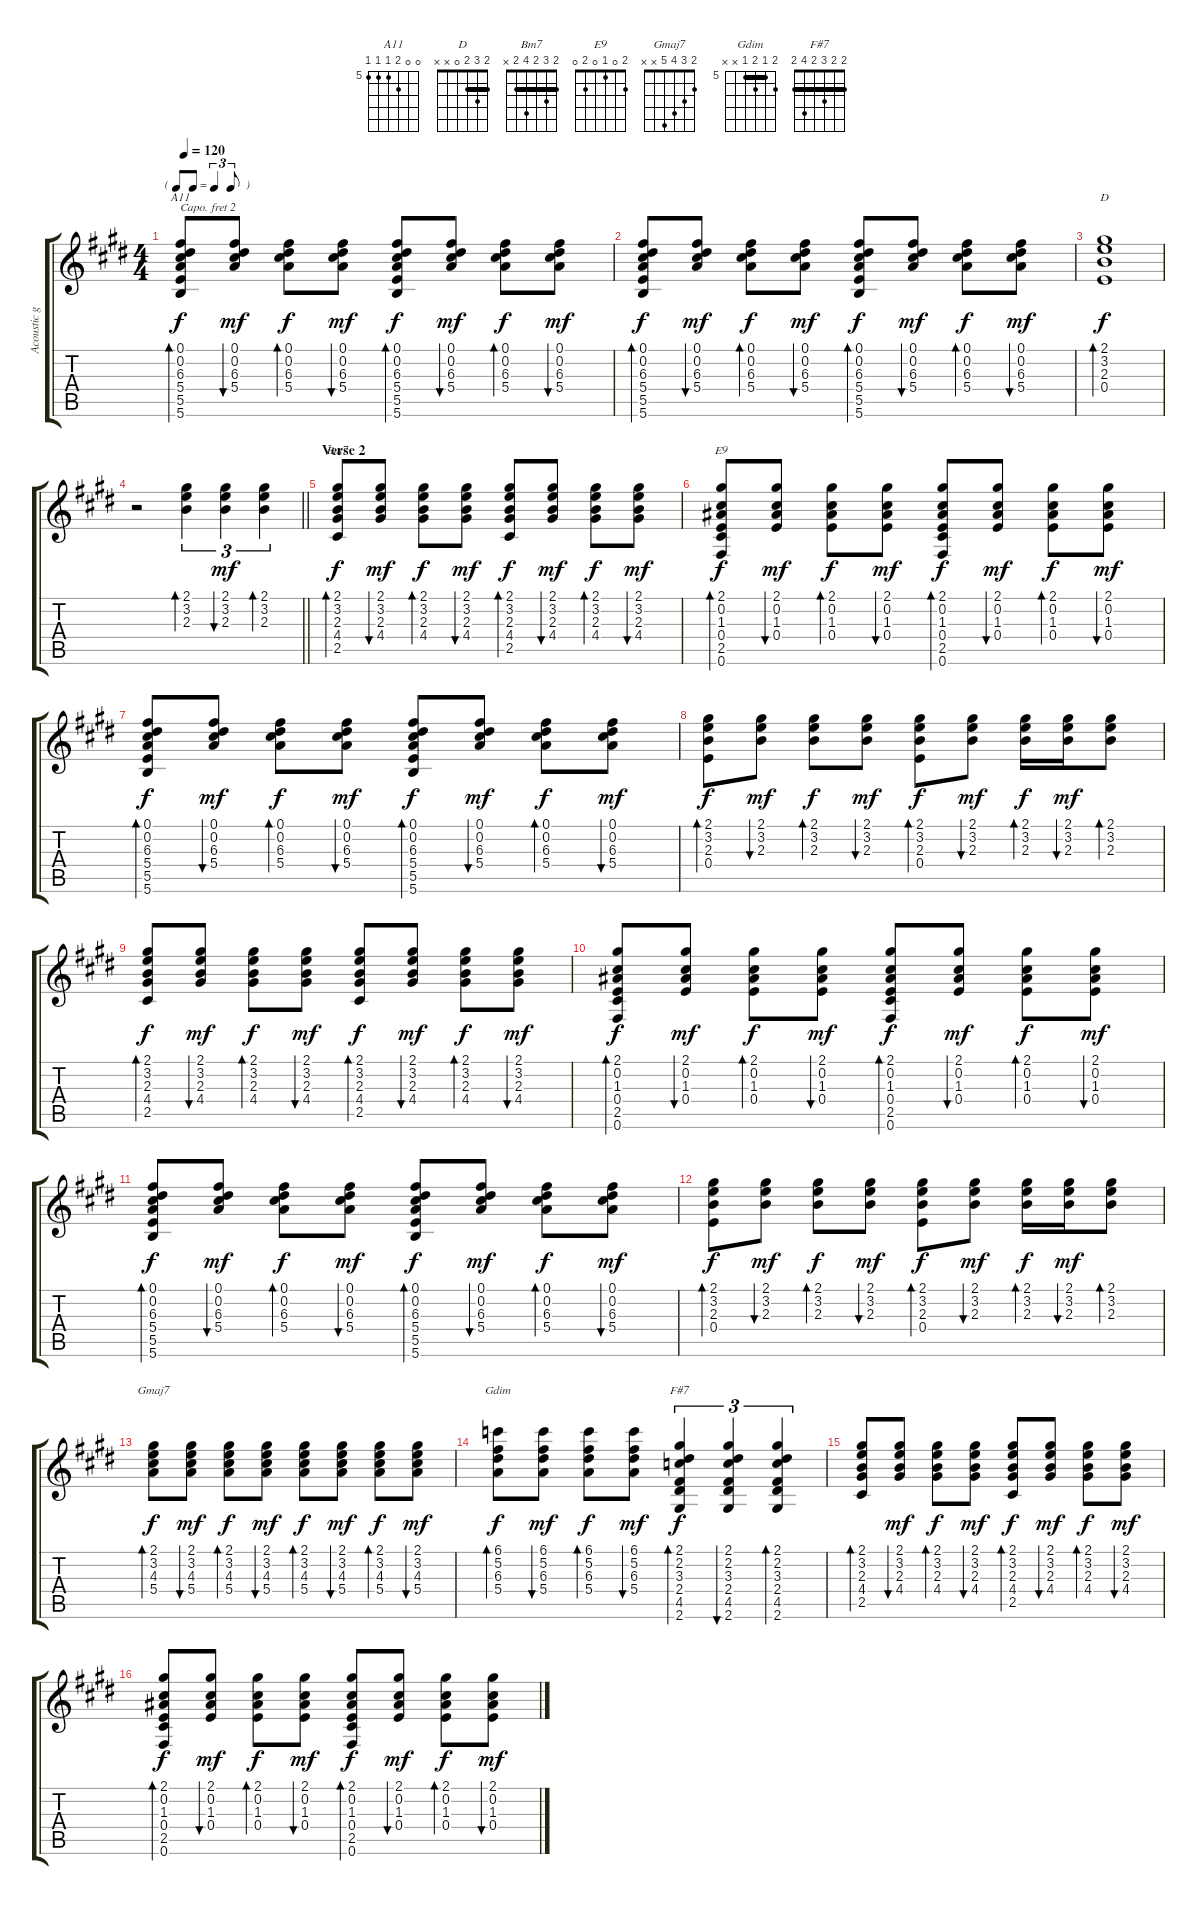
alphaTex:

\track ("Acoustic guitar (Capo II)" "Acoustic g") {instrument acousticguitarsteel}
\staff {score tabs}
\capo 2
\tuning (E4 B3 G3 D3 A2 E2) {hide}
\chord ("A11" 0 0 6 5 5 5) {firstfret 5}
\chord ("D" 2 3 2 0 x x) {barre 2}
\chord ("Bm7" 2 3 2 4 2 x) {barre 2}
\chord ("E9" 2 0 1 0 2 0)
\chord ("Gmaj7" 2 3 4 5 x x)
\chord ("Gdim" 6 5 6 5 x x) {firstfret 5 barre 5}
\chord ("F#7" 2 2 3 2 4 2) {barre 2}
\ts (4 4)
\tf triplet8th
\tempo 120
\clef g2
\ks e
(0.1 0.2 6.3 5.4 5.5 5.6).8{bd 60 ch "A11" dy f} (0.1 0.2 6.3 5.4).8{bu 60 dy mf} (0.1 0.2 6.3 5.4).8{bd 60 dy f} (0.1 0.2 6.3 5.4).8{bu 60 dy mf} (0.1 0.2 6.3 5.4 5.5 5.6).8{bd 60 dy f} (0.1 0.2 6.3 5.4).8{bu 60 dy mf} (0.1 0.2 6.3 5.4).8{bd 60 dy f} (0.1 0.2 6.3 5.4).8{bu 60 dy mf} |
(0.1 0.2 6.3 5.4 5.5 5.6).8{bd 60 dy f} (0.1 0.2 6.3 5.4).8{bu 60 dy mf} (0.1 0.2 6.3 5.4).8{bd 60 dy f} (0.1 0.2 6.3 5.4).8{bu 60 dy mf} (0.1 0.2 6.3 5.4 5.5 5.6).8{bd 60 dy f} (0.1 0.2 6.3 5.4).8{bu 60 dy mf} (0.1 0.2 6.3 5.4).8{bd 60 dy f} (0.1 0.2 6.3 5.4).8{bu 60 dy mf} |
(2.1 3.2 2.3 0.4).1{bd 60 ch "D" dy f} |
\barLineRight lightlight
r.2 (2.1 3.2 2.3).4{tu (3 2) bd 60} (2.1 3.2 2.3).4{tu (3 2) bu 60 dy mf} (2.1 3.2 2.3).4{tu (3 2) bd 60} |
\section ("" "Verse 2")
(2.1 3.2 2.3 4.4 2.5).8{bd 60 ch "Bm7" dy f} (2.1 3.2 2.3 4.4).8{bu 60 dy mf} (2.1 3.2 2.3 4.4).8{bd 60 dy f} (2.1 3.2 2.3 4.4).8{bu 60 dy mf} (2.1 3.2 2.3 4.4 2.5).8{bd 60 dy f} (2.1 3.2 2.3 4.4).8{bu 60 dy mf} (2.1 3.2 2.3 4.4).8{bd 60 dy f} (2.1 3.2 2.3 4.4).8{bu 60 dy mf} |
(2.1 0.2 1.3 0.4 2.5 0.6).8{bd 60 ch "E9" dy f} (2.1 0.2 1.3 0.4).8{bu 60 dy mf} (2.1 0.2 1.3 0.4).8{bd 60 dy f} (2.1 0.2 1.3 0.4).8{bu 60 dy mf} (2.1 0.2 1.3 0.4 2.5 0.6).8{bd 60 dy f} (2.1 0.2 1.3 0.4).8{bu 60 dy mf} (2.1 0.2 1.3 0.4).8{bd 60 dy f} (2.1 0.2 1.3 0.4).8{bu 60 dy mf} |
(0.1 0.2 6.3 5.4 5.5 5.6).8{bd 60 dy f} (0.1 0.2 6.3 5.4).8{bu 60 dy mf} (0.1 0.2 6.3 5.4).8{bd 60 dy f} (0.1 0.2 6.3 5.4).8{bu 60 dy mf} (0.1 0.2 6.3 5.4 5.5 5.6).8{bd 60 dy f} (0.1 0.2 6.3 5.4).8{bu 60 dy mf} (0.1 0.2 6.3 5.4).8{bd 60 dy f} (0.1 0.2 6.3 5.4).8{bu 60 dy mf} |
(2.1 3.2 2.3 0.4).8{bd 60 dy f} (2.1 3.2 2.3).8{bu 60 dy mf} (2.1 3.2 2.3).8{bd 60 dy f} (2.1 3.2 2.3).8{bu 60 dy mf} (2.1 3.2 2.3 0.4).8{bd 60 dy f} (2.1 3.2 2.3).8{bu 60 dy mf} (2.1 3.2 2.3).16{bd 60 dy f} (2.1 3.2 2.3).16{bu 60 dy mf} (2.1 3.2 2.3).8{bd 60} |
(2.1 3.2 2.3 4.4 2.5).8{bd 60 dy f} (2.1 3.2 2.3 4.4).8{bu 60 dy mf} (2.1 3.2 2.3 4.4).8{bd 60 dy f} (2.1 3.2 2.3 4.4).8{bu 60 dy mf} (2.1 3.2 2.3 4.4 2.5).8{bd 60 dy f} (2.1 3.2 2.3 4.4).8{bu 60 dy mf} (2.1 3.2 2.3 4.4).8{bd 60 dy f} (2.1 3.2 2.3 4.4).8{bu 60 dy mf} |
(2.1 0.2 1.3 0.4 2.5 0.6).8{bd 60 dy f} (2.1 0.2 1.3 0.4).8{bu 60 dy mf} (2.1 0.2 1.3 0.4).8{bd 60 dy f} (2.1 0.2 1.3 0.4).8{bu 60 dy mf} (2.1 0.2 1.3 0.4 2.5 0.6).8{bd 60 dy f} (2.1 0.2 1.3 0.4).8{bu 60 dy mf} (2.1 0.2 1.3 0.4).8{bd 60 dy f} (2.1 0.2 1.3 0.4).8{bu 60 dy mf} |
(0.1 0.2 6.3 5.4 5.5 5.6).8{bd 60 dy f} (0.1 0.2 6.3 5.4).8{bu 60 dy mf} (0.1 0.2 6.3 5.4).8{bd 60 dy f} (0.1 0.2 6.3 5.4).8{bu 60 dy mf} (0.1 0.2 6.3 5.4 5.5 5.6).8{bd 60 dy f} (0.1 0.2 6.3 5.4).8{bu 60 dy mf} (0.1 0.2 6.3 5.4).8{bd 60 dy f} (0.1 0.2 6.3 5.4).8{bu 60 dy mf} |
(2.1 3.2 2.3 0.4).8{bd 60 dy f} (2.1 3.2 2.3).8{bu 60 dy mf} (2.1 3.2 2.3).8{bd 60 dy f} (2.1 3.2 2.3).8{bu 60 dy mf} (2.1 3.2 2.3 0.4).8{bd 60 dy f} (2.1 3.2 2.3).8{bu 60 dy mf} (2.1 3.2 2.3).16{bd 60 dy f} (2.1 3.2 2.3).16{bu 60 dy mf} (2.1 3.2 2.3).8{bd 60} |
(2.1 3.2 4.3 5.4).8{bd 60 ch "Gmaj7" dy f} (2.1 3.2 4.3 5.4).8{bu 60 dy mf} (2.1 3.2 4.3 5.4).8{bd 60 dy f} (2.1 3.2 4.3 5.4).8{bu 60 dy mf} (2.1 3.2 4.3 5.4).8{bd 60 dy f} (2.1 3.2 4.3 5.4).8{bu 60 dy mf} (2.1 3.2 4.3 5.4).8{bd 60 dy f} (2.1 3.2 4.3 5.4).8{bu 60 dy mf} |
(6.1 5.2 6.3 5.4).8{bd 60 ch "Gdim" dy f} (6.1 5.2 6.3 5.4).8{bu 60 dy mf} (6.1 5.2 6.3 5.4).8{bd 60 dy f} (6.1 5.2 6.3 5.4).8{bu 60 dy mf} (2.1 2.2 3.3 2.4 4.5 2.6).4{tu (3 2) bd 60 ch "F#7" dy f} (2.1 2.2 3.3 2.4 4.5 2.6).4{tu (3 2) bu 60} (2.1 2.2 3.3 2.4 4.5 2.6).4{tu (3 2) bd 60} |
(2.1 3.2 2.3 4.4 2.5).8{bd 60} (2.1 3.2 2.3 4.4).8{bu 60 dy mf} (2.1 3.2 2.3 4.4).8{bd 60 dy f} (2.1 3.2 2.3 4.4).8{bu 60 dy mf} (2.1 3.2 2.3 4.4 2.5).8{bd 60 dy f} (2.1 3.2 2.3 4.4).8{bu 60 dy mf} (2.1 3.2 2.3 4.4).8{bd 60 dy f} (2.1 3.2 2.3 4.4).8{bu 60 dy mf} |
(2.1 0.2 1.3 0.4 2.5 0.6).8{bd 60 dy f} (2.1 0.2 1.3 0.4).8{bu 60 dy mf} (2.1 0.2 1.3 0.4).8{bd 60 dy f} (2.1 0.2 1.3 0.4).8{bu 60 dy mf} (2.1 0.2 1.3 0.4 2.5 0.6).8{bd 60 dy f} (2.1 0.2 1.3 0.4).8{bu 60 dy mf} (2.1 0.2 1.3 0.4).8{bd 60 dy f} (2.1 0.2 1.3 0.4).8{bu 60 dy mf}
